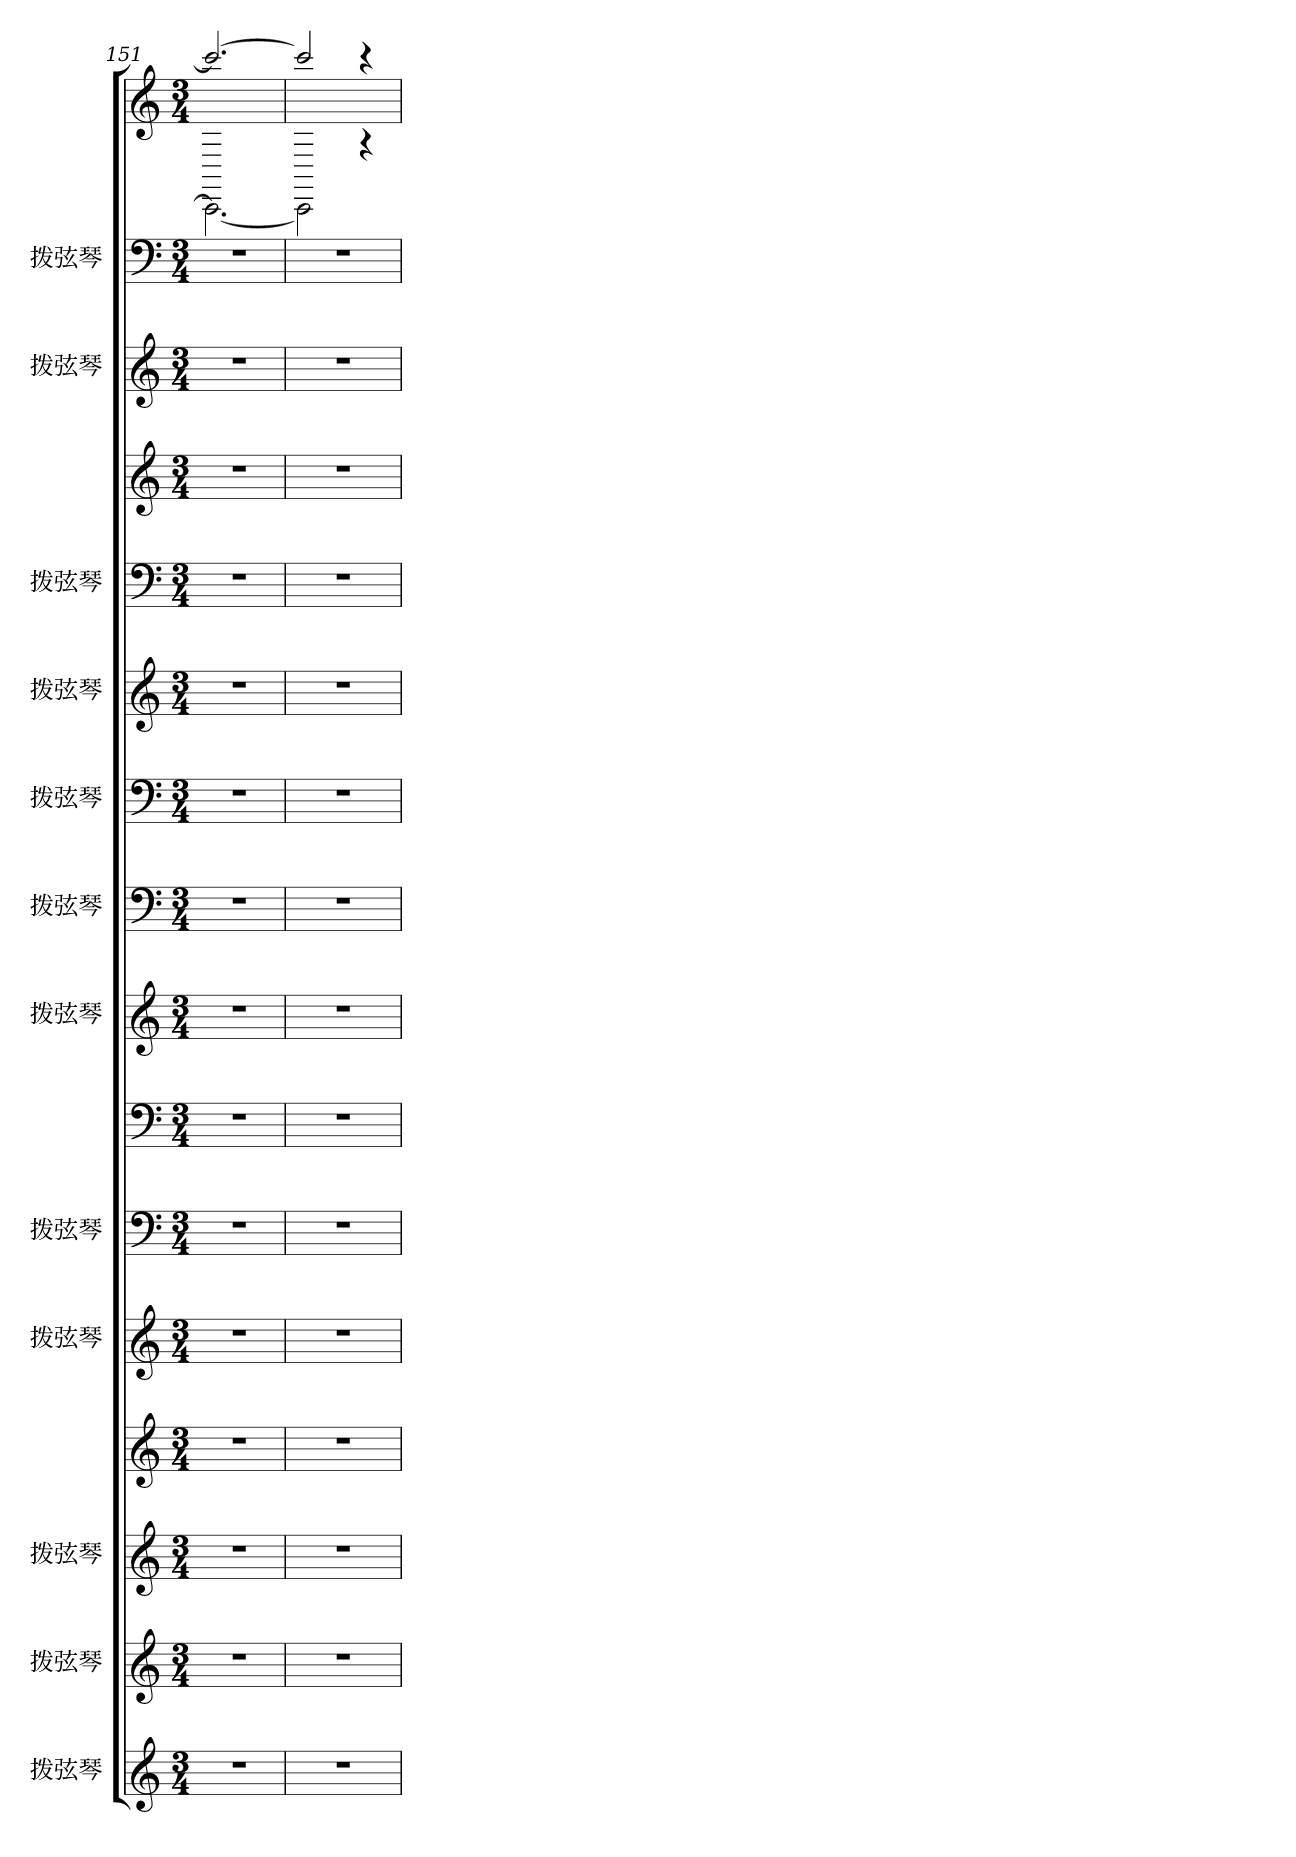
**kern	**kern	**kern	**kern	**kern	**kern	**kern	**kern	**kern	**kern	**kern	**kern	**kern	**kern	**kern	**kern
*part12	*part11	*part10	*part10	*part9	*part8	*part8	*part7	*part6	*part5	*part4	*part3	*part3	*part2	*part1	*part1
*staff16	*staff15	*staff14	*staff13	*staff12	*staff11	*staff10	*staff9	*staff8	*staff7	*staff6	*staff5	*staff4	*staff3	*staff2	*staff1
*I"拨弦琴	*I"拨弦琴	*I"拨弦琴	*	*I"拨弦琴	*I"拨弦琴	*	*I"拨弦琴	*I"拨弦琴	*I"拨弦琴	*I"拨弦琴	*I"拨弦琴	*	*I"拨弦琴	*I"拨弦琴	*
*clefG2	*clefG2	*clefG2	*clefG2	*clefG2	*clefF4	*clefF4	*clefG2	*clefF4	*clefF4	*clefG2	*clefF4	*clefG2	*clefG2	*clefF4	*clefG2
*k[]	*k[]	*k[]	*k[]	*k[]	*k[]	*k[]	*k[]	*k[]	*k[]	*k[]	*k[]	*k[]	*k[]	*k[]	*k[]
*M3/4	*M3/4	*M3/4	*M3/4	*M3/4	*M3/4	*M3/4	*M3/4	*M3/4	*M3/4	*M3/4	*M3/4	*M3/4	*M3/4	*M3/4	*M3/4
=151	=151	=151	=151	=151	=151	=151	=151	=151	=151	=151	=151	=151	=151	=151	=151
*	*	*	*	*	*	*	*	*	*	*	*	*	*	*	*^
2.r	2.r	2.r	2.r	2.r	2.r	2.r	2.r	2.r	2.r	2.r	2.r	2.r	2.r	2.r	2.ccc/_	2.CC\_
=152	=152	=152	=152	=152	=152	=152	=152	=152	=152	=152	=152	=152	=152	=152	=152	=152
2.r	2.r	2.r	2.r	2.r	2.r	2.r	2.r	2.r	2.r	2.r	2.r	2.r	2.r	2.r	2ccc/]	2CC\]
.	.	.	.	.	.	.	.	.	.	.	.	.	.	.	4r	4r
*	*	*	*	*	*	*	*	*	*	*	*	*	*	*	*v	*v
=	=	=	=	=	=	=	=	=	=	=	=	=	=	=	=
*-	*-	*-	*-	*-	*-	*-	*-	*-	*-	*-	*-	*-	*-	*-	*-
